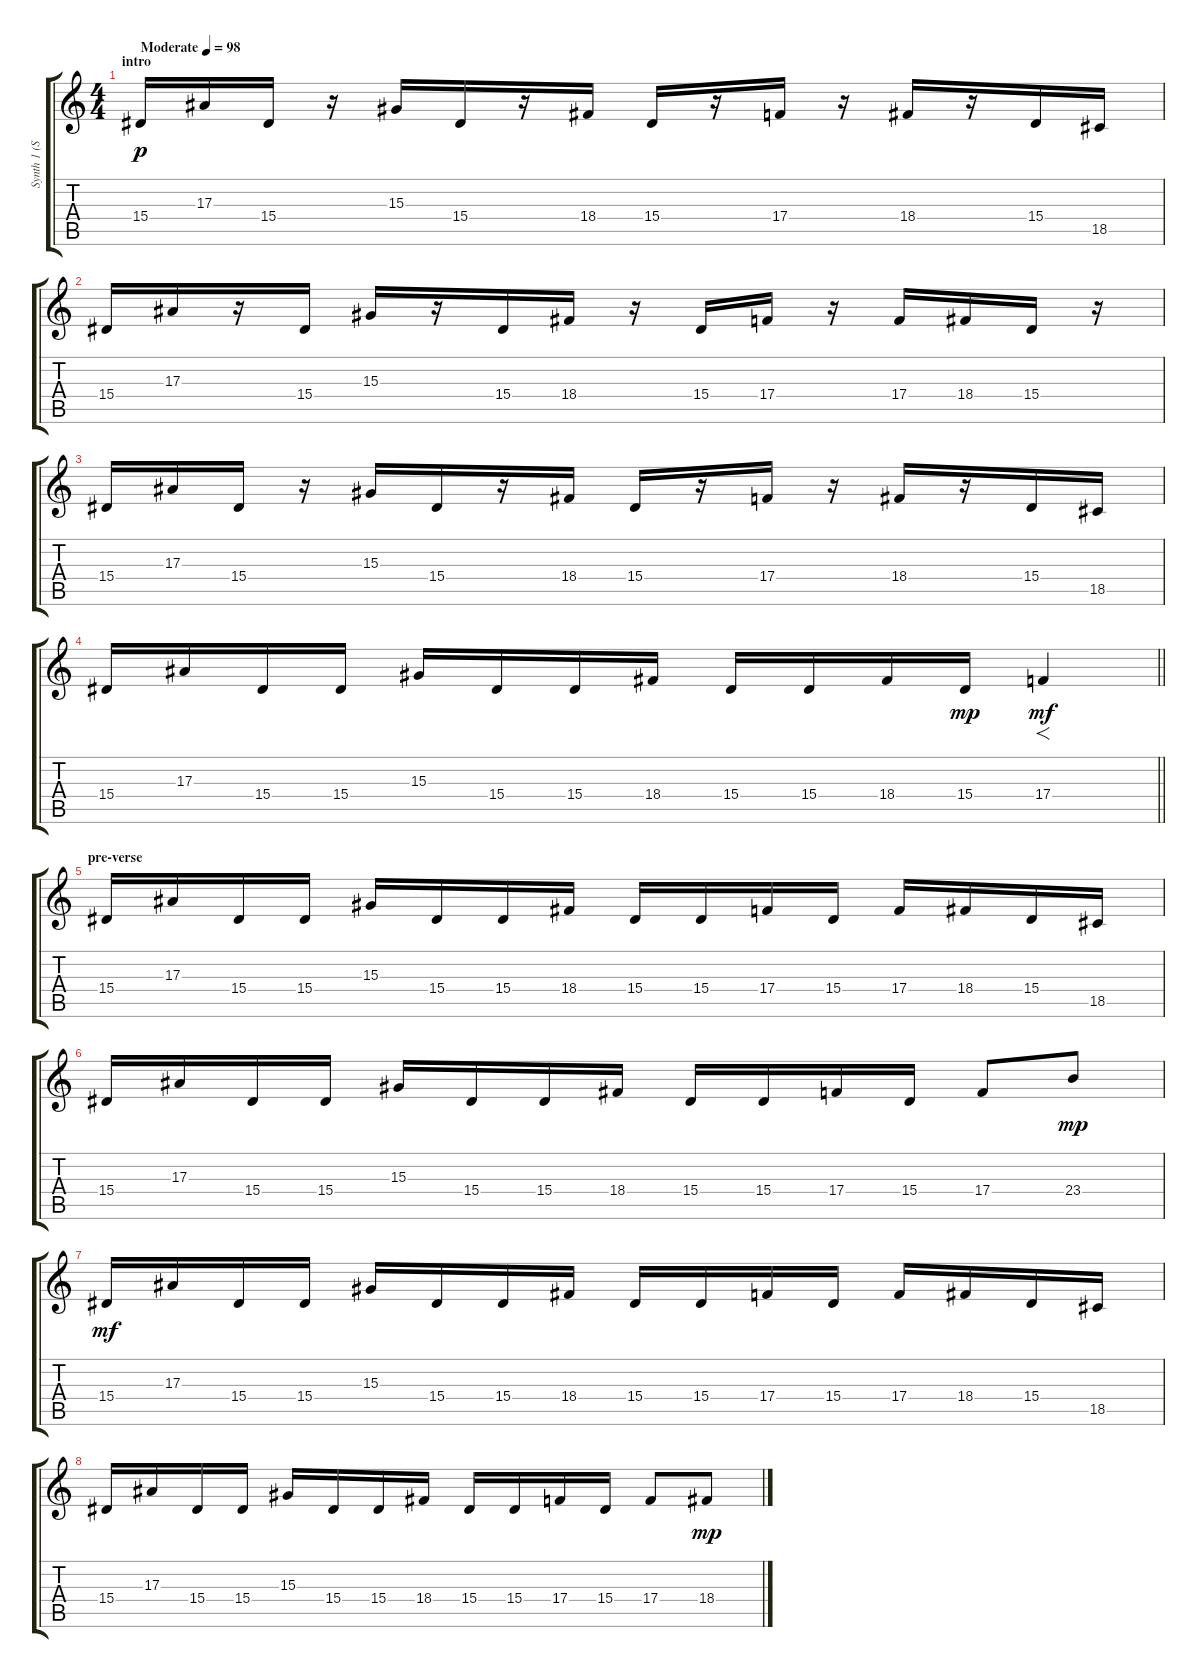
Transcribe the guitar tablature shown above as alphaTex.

\track ("Synth 1 (Semple)" "Synth 1 (S") {instrument lead2sawtooth}
\staff {score tabs}
\tuning (D4 A3 F3 C3 G2 C2) {hide}
\ts (4 4)
\section ("" "intro")
\tempo (98 "Moderate")
\clef g2
\ks c
15.4.16{dy p instrument lead2sawtooth} 17.3.16 15.4.16 r.16 15.3.16 15.4.16 r.16 18.4.16 15.4.16 r.16 17.4.16 r.16 18.4.16 r.16 15.4.16 18.5.16 |
15.4.16 17.3.16 r.16 15.4.16 15.3.16 r.16 15.4.16 18.4.16 r.16 15.4.16 17.4.16 r.16 17.4.16 18.4.16 15.4.16 r.16 |
15.4.16 17.3.16 15.4.16 r.16 15.3.16 15.4.16 r.16 18.4.16 15.4.16 r.16 17.4.16 r.16 18.4.16 r.16 15.4.16 18.5.16 |
\barLineRight lightlight
15.4.16 17.3.16 15.4.16 15.4.16 15.3.16 15.4.16 15.4.16 18.4.16 15.4.16 15.4.16 18.4.16 15.4.16{dy mp} 17.4.4{f dy mf} |
\section ("" "pre-verse")
15.4.16 17.3.16 15.4.16 15.4.16 15.3.16 15.4.16 15.4.16 18.4.16 15.4.16 15.4.16 17.4.16 15.4.16 17.4.16 18.4.16 15.4.16 18.5.16 |
15.4.16 17.3.16 15.4.16 15.4.16 15.3.16 15.4.16 15.4.16 18.4.16 15.4.16 15.4.16 17.4.16 15.4.16 17.4.8 23.4.8{dy mp} |
15.4.16{dy mf} 17.3.16 15.4.16 15.4.16 15.3.16 15.4.16 15.4.16 18.4.16 15.4.16 15.4.16 17.4.16 15.4.16 17.4.16 18.4.16 15.4.16 18.5.16 |
15.4.16 17.3.16 15.4.16 15.4.16 15.3.16 15.4.16 15.4.16 18.4.16 15.4.16 15.4.16 17.4.16 15.4.16 17.4.8 18.4.8{dy mp}
